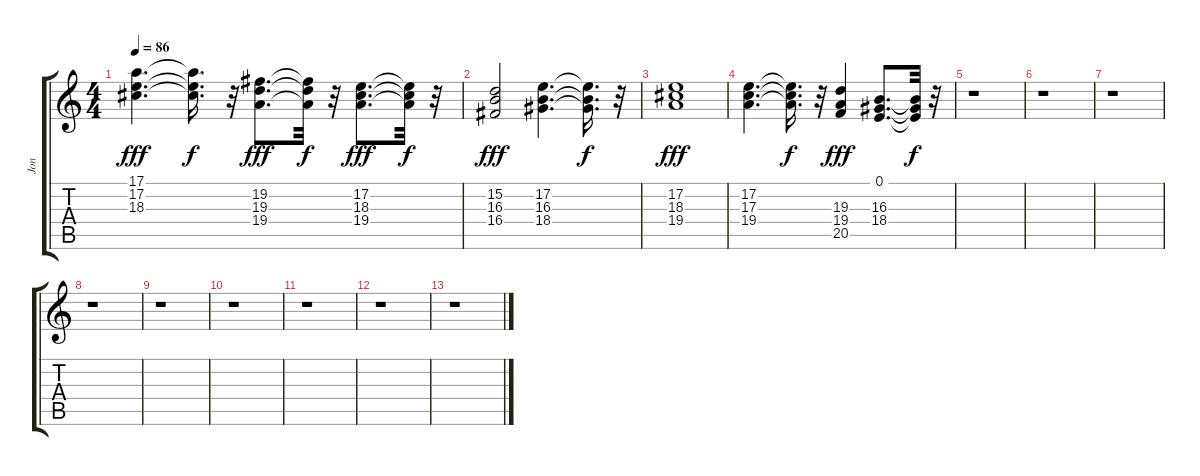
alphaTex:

\track ("Jon" "Jon") {instrument stringensemble2}
\staff {score tabs}
\tuning (E4 B3 G3 D3 A2 E2) {hide}
\ts (4 4)
\tempo 86
\clef g2
\ks c
(17.1 17.2 18.3).4{d dy fff} (17.1{t} 17.2{t} 18.3{t}).16{d dy f} r.32 (19.2 19.3 19.4).8{d dy fff} (19.2{t} 19.3{t} 19.4{t}).32{dy f} r.32 (17.2 18.3 19.4).8{d dy fff} (17.2{t} 18.3{t} 19.4{t}).32{dy f} r.32 |
(15.2 16.3 16.4).2{dy fff} (17.2 16.3 18.4).4{d} (17.2{t} 16.3{t} 18.4{t}).16{d dy f} r.32 |
(17.2 18.3 19.4).1{dy fff} |
(17.2 17.3 19.4).4{d} (17.2{t} 17.3{t} 19.4{t}).16{d dy f} r.32 (19.3 19.4 20.5).4{dy fff} (0.1 16.3 18.4).8{d} (0.1{t} 16.3{t} 18.4{t}).32{dy f} r.32 |
r.1 |
r.1 |
r.1 |
r.1 |
r.1 |
r.1 |
r.1 |
r.1 |
r.1
